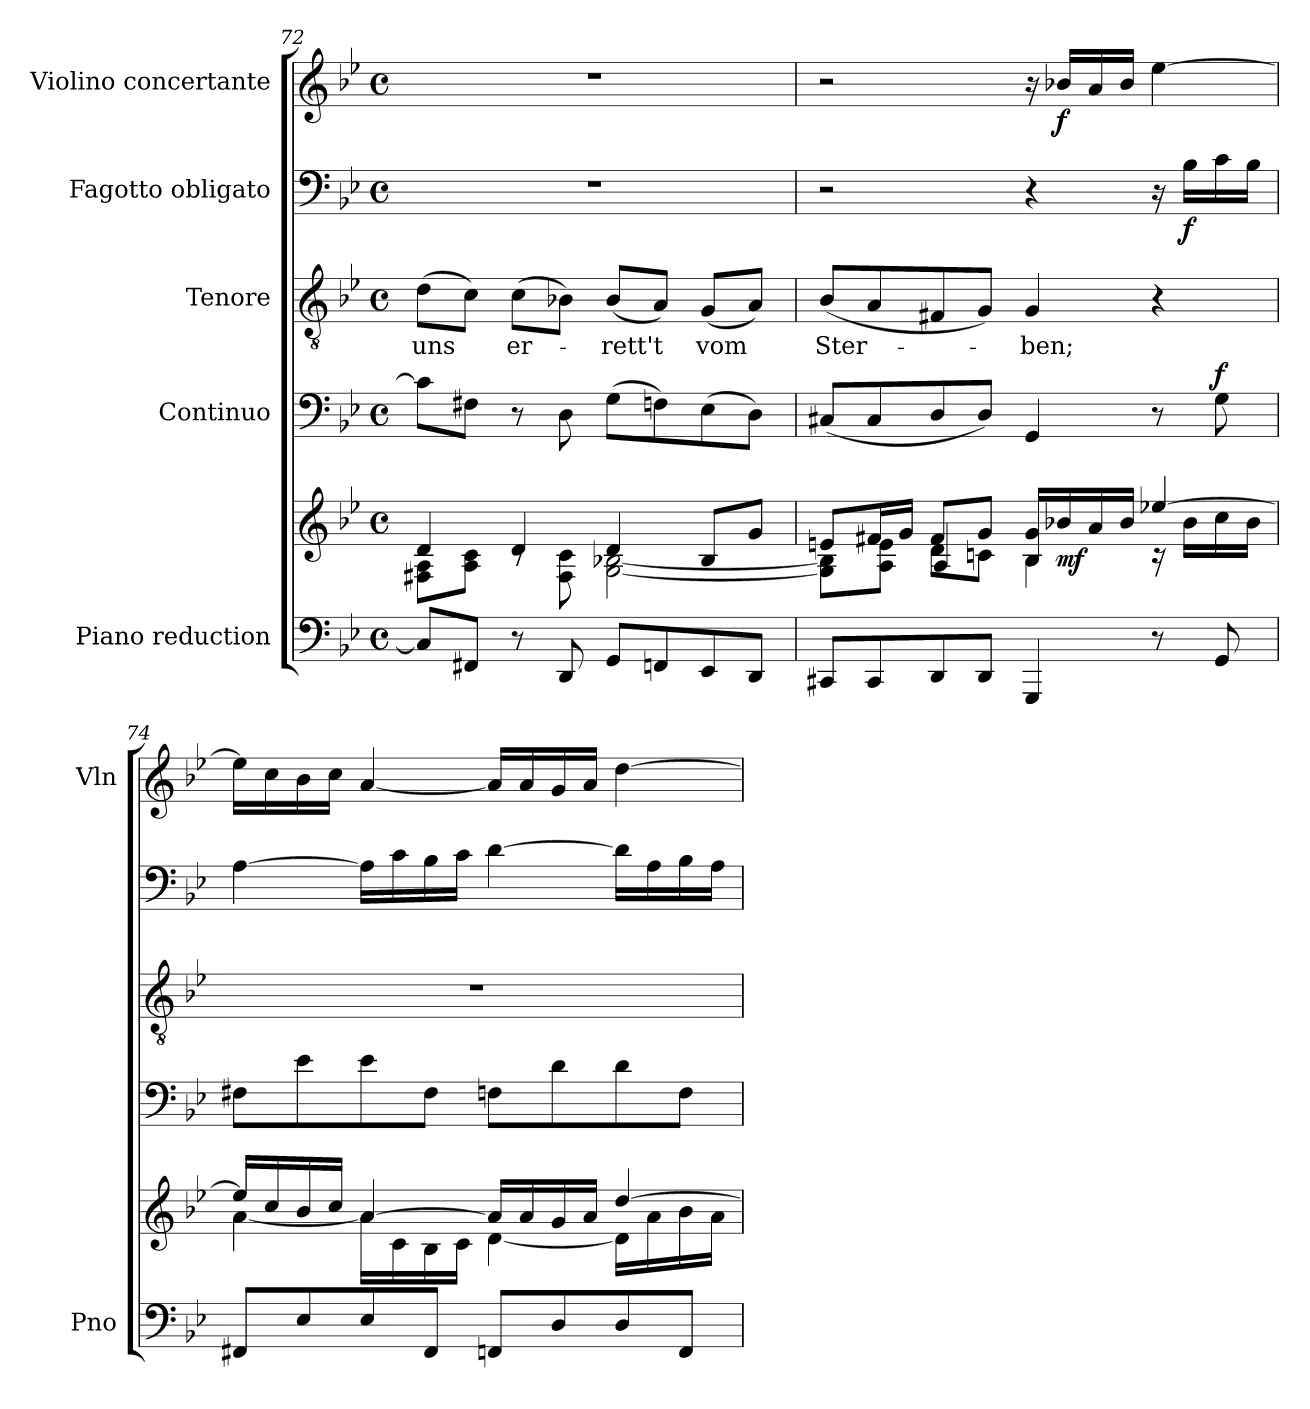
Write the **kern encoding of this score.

**kern	**kern	**dynam	**kern	**dynam	**kern	**text	**kern	**dynam	**kern	**dynam
*part5	*part5	*part5	*part4	*part4	*part3	*part3	*part2	*part2	*part1	*part1
*staff6	*staff5	*staff5/6	*staff4	*staff4	*staff3	*staff3	*staff2	*staff2	*staff1	*staff1
*I"Piano reduction	*	*	*I"Continuo	*	*I"Tenore	*	*I"Fagotto obligato	*	*I"Violino concertante	*
*I'Pno	*	*	*	*	*	*	*	*	*I'Vln	*
*clefF4	*clefG2	*	*clefF4	*	*clefGv2	*	*clefF4	*	*clefG2	*
*k[b-e-]	*k[b-e-]	*	*k[b-e-]	*	*k[b-e-]	*	*k[b-e-]	*	*k[b-e-]	*
*M4/4	*M4/4	*	*M4/4	*	*M4/4	*	*M4/4	*	*M4/4	*
*met(c)	*met(c)	*	*met(c)	*	*met(c)	*	*met(c)	*	*met(c)	*
=72	=72	=72	=72	=72	=72	=72	=72	=72	=72	=72
*	*^	*	*	*	*	*	*	*	*	*
!	!	!	!	!	!	!	!LO:LY:b	!	!	!	!
8C/L]	4d/	8F#X\ 8A\L	.	8c\L]	.	(>8d\L	uns	1r	.	1r	.
8FF#X/J	.	8A\ 8c\J	.	8F#X\J	.	8c\J)	.	.	.	.	.
!	!	!	!	!	!	!	!LO:LY:b	!	!	!	!
8r	4d/	8rc	.	8r	.	(>8c\L	er-	.	.	.	.
8DD/	.	8F#\ 8c\	.	8D\	.	8B-X\J)	.	.	.	.	.
!	!	!	!	!	!	!	!LO:LY:b	!	!	!	!
8GG/L	4d/	[2G\ [2B-X\	.	(>8G\L	.	(<8B-/L	-rett't	.	.	.	.
8FFn/	.	.	.	8Fn\)	.	8A/J)	.	.	.	.	.
!	!	!	!	!	!	!	!LO:LY:b	!	!	!	!
8EE-/	8B-/L	.	.	(>8E-\	.	(<8G/L	vom	.	.	.	.
8DD/J	8g/J	.	.	8D\J)	.	8A/J)	.	.	.	.	.
!!LO:PB:g=z
=73	=73	=73	=73	=73	=73	=73	=73	=73	=73	=73	=73
*	*	*^	*	*	*	*	*	*	*	*	*
!	!	!	!	!	!	!	!	!LO:LY:b	!	!	!	!
8CC#X/L	8en/L	8G\] 8B-\]L	4ryy	.	(<8C#X/L	.	(<8B-/L	Ster-	2r	.	2r	.
8CC#/	16f#X/L	8A\ 8e\J	.	.	8C#/	.	8A/	.	.	.	.	.
.	16g/JJ	.	.	.	.	.	.	.	.	.	.	.
8DD/	8f#/L	8d\L	4A/	.	8D/	.	8F#X/	.	.	.	.	.
8DD/J	8g/J	8cn\J	.	.	8D/J)	.	8G/J)	.	.	.	.	.
!	!	!	!	!	!	!	!	!LO:LY:b	!	!	!	!
4GGG/	16g/LL	4B-\	4B-/	.	4GG/	.	4G/	-ben;	4r	.	16r	.
!	!	!	!	!LO:DY:b	!	!	!	!	!	!	!	!LO:DY:b
.	16b-X/	.	.	mf	.	.	.	.	.	.	16b-X/LL	f
.	16a/	.	.	.	.	.	.	.	.	.	16a/	.
.	16b-/JJ	.	.	.	.	.	.	.	.	.	16b-/JJ	.
8r	[4ee-X/	16r	4ryy	.	8r	.	4r	.	16r	.	[4ee-\	.
!	!	!	!	!	!	!	!	!	!	!LO:DY:b	!	!
.	.	16b-\LL	.	.	.	.	.	.	16B-\LL	f	.	.
!	!	!	!	!	!	!LO:DY:a	!	!	!	!	!	!
8GG/	.	16cc\	.	.	8G\	f	.	.	16c\	.	.	.
.	.	16b-\JJ	.	.	.	.	.	.	16B-\JJ	.	.	.
*	*	*v	*v	*	*	*	*	*	*	*	*	*
=74	=74	=74	=74	=74	=74	=74	=74	=74	=74	=74	=74
8FF#X/L	16ee-/LL]	[4a\	.	8F#X\L	.	1r	.	[4A\	.	16ee-\LL]	.
.	16cc/	.	.	.	.	.	.	.	.	16cc\	.
8E-/	16b-/	.	.	8e-\	.	.	.	.	.	16b-\	.
.	16cc/JJ	.	.	.	.	.	.	.	.	16cc\JJ	.
8E-/	[4a/	16a\LL]	.	8e-\	.	.	.	16A\LL]	.	[4a/	.
.	.	16c\	.	.	.	.	.	16c\	.	.	.
8FF#/J	.	16B-\	.	8F#\J	.	.	.	16B-\	.	.	.
.	.	16c\JJ	.	.	.	.	.	16c\JJ	.	.	.
8FFn/L	16a/LL]	[4d\	.	8Fn\L	.	.	.	[4d\	.	16a/LL]	.
.	16a/	.	.	.	.	.	.	.	.	16a/	.
8D/	16g/	.	.	8d\	.	.	.	.	.	16g/	.
.	16a/JJ	.	.	.	.	.	.	.	.	16a/JJ	.
8D/	[4dd/	16d\LL]	.	8d\	.	.	.	16d\LL]	.	[4dd\	.
.	.	16a\	.	.	.	.	.	16A\	.	.	.
8FF/J	.	16b-\	.	8F\J	.	.	.	16B-\	.	.	.
.	.	16a\JJ	.	.	.	.	.	16A\JJ	.	.	.
*	*v	*v	*	*	*	*	*	*	*	*	*
=	=	=	=	=	=	=	=	=	=	=
*-	*-	*-	*-	*-	*-	*-	*-	*-	*-	*-
